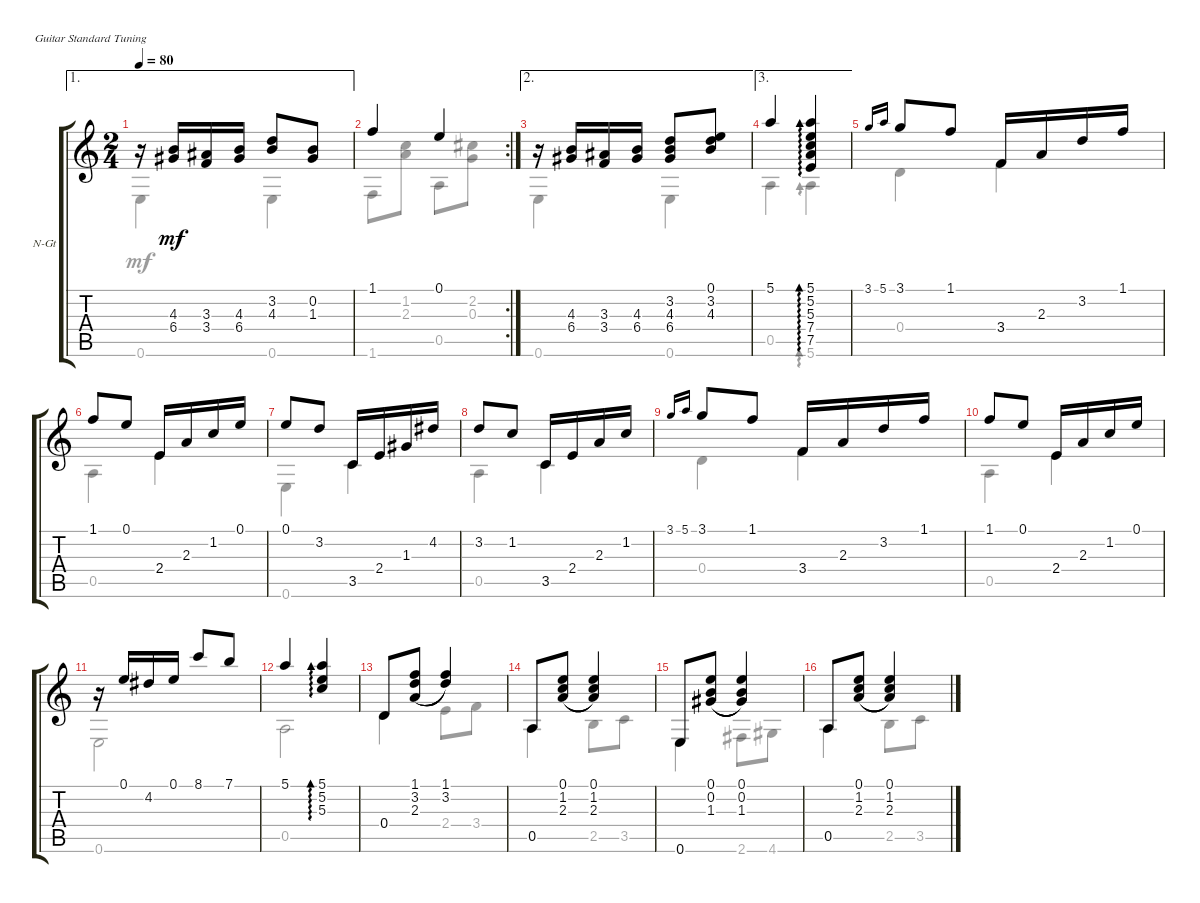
\defaultSystemsLayout 4
\bracketExtendMode groupsimilarinstruments
\firstSystemTrackNameOrientation horizontal
\otherSystemsTrackNameOrientation horizontal
\track ("Nylon Guitar" "N-Gt") {instrument acousticguitarnylon}
\staff {score tabs}
\tuning (E4 B3 G3 D3 A2 E2)
\voice
\ae 1
\ts (2 4)
\tempo 80
\clef g2
\ks c
r.16{dy mf} (4.3 6.4).16 (3.3 3.4).16 (4.3 6.4).16 (4.3 3.2).8 (0.2 1.3).8 |
\rc 2
1.1.4 0.1.4 |
\ae 2
r.16 (4.3 6.4).16 (3.3 3.4).16 (4.3 6.4).16 (4.3 3.2 6.4).8 (3.2 0.1 4.3).8 |
\ae 3
5.1.4 (5.1 5.2 5.3 7.4 7.5).4{ad 0} |
3.1.16{gr onbeat} 5.1.16{gr onbeat} 3.1.8 1.1.8 3.4.16 2.3.16 3.2.16 1.1.16 |
1.1.8 0.1.8 2.4.16 2.3.16 1.2.16 0.1.16 |
0.1.8 3.2.8 3.5.16 2.4.16 1.3.16 4.2.16 |
3.2.8 1.2.8 3.5.16 2.4.16 2.3.16 1.2.16 |
3.1.16{gr onbeat} 5.1.16{gr onbeat} 3.1.8 1.1.8 3.4.16 2.3.16 3.2.16 1.1.16 |
1.1.8 0.1.8 2.4.16 2.3.16 1.2.16 0.1.16 |
r.16 0.1.16 4.2.16 0.1.16 8.1.8 7.1.8 |
5.1.4 (5.1 5.2 5.3).4{ad 0} |
0.4.8 (1.1 3.2 2.3).8{legatoorigin} (1.1 3.2).4 |
0.5.8 (0.1 1.2 2.3).8{legatoorigin} (0.1 1.2 2.3).4 |
0.6.8 (0.1 0.2 1.3).8{legatoorigin} (0.1 0.2 1.3).4 |
0.5.8 (0.1 1.2 2.3).8{legatoorigin} (0.1 1.2 2.3).4
\voice
\clef g2
\ottava regular
\simile none
\ks c
0.6.4{dy mf} 0.6.4 |
1.6.8 (2.3 1.2).8 0.5.8 (2.2 0.3).8 |
0.6.4 0.6.4 |
0.5.4 5.6.4{ad 0} |
0.4.4 3.4.4 |
0.5.4 2.4.4 |
0.6.4 3.5.4 |
0.5.4 3.5.4 |
0.4.4 3.4.4 |
0.5.4 2.4.4 |
0.6.2 |
0.5.2 |
0.4.4 2.4.8 3.4.8 |
0.5.4 2.5.8 3.5.8 |
0.6.4 2.6.8 4.6.8 |
0.5.4 2.5.8 3.5.8
